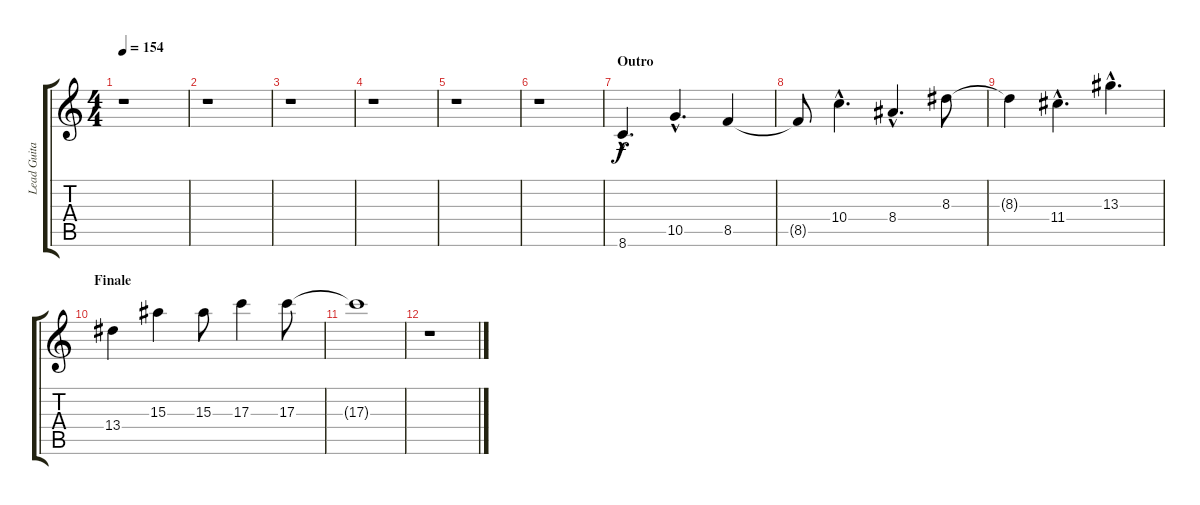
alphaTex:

\track ("Lead Guitar Harmony" "Lead Guita") {instrument distortionguitar}
\staff {score tabs}
\tuning (E4 B3 G3 D3 A2 E2) {hide}
\ts (4 4)
\tempo 154
\clef g2
\ks c
r.1{dy f} |
r.1 |
r.1 |
r.1 |
r.1 |
r.1 |
\section ("" "Outro")
8.6{hac}.4{d} 10.5{hac}.4{d} 8.5.4 |
8.5{t}.8 10.4{hac}.4{d} 8.4{hac}.4{d} 8.3.8 |
8.3{t}.4 11.4{hac}.4{d} 13.3{hac}.4{d} |
\section ("" "Finale")
13.4.4 15.3.4 15.3.8 17.3.4 17.3.8 |
17.3{t}.1 |
r.1
